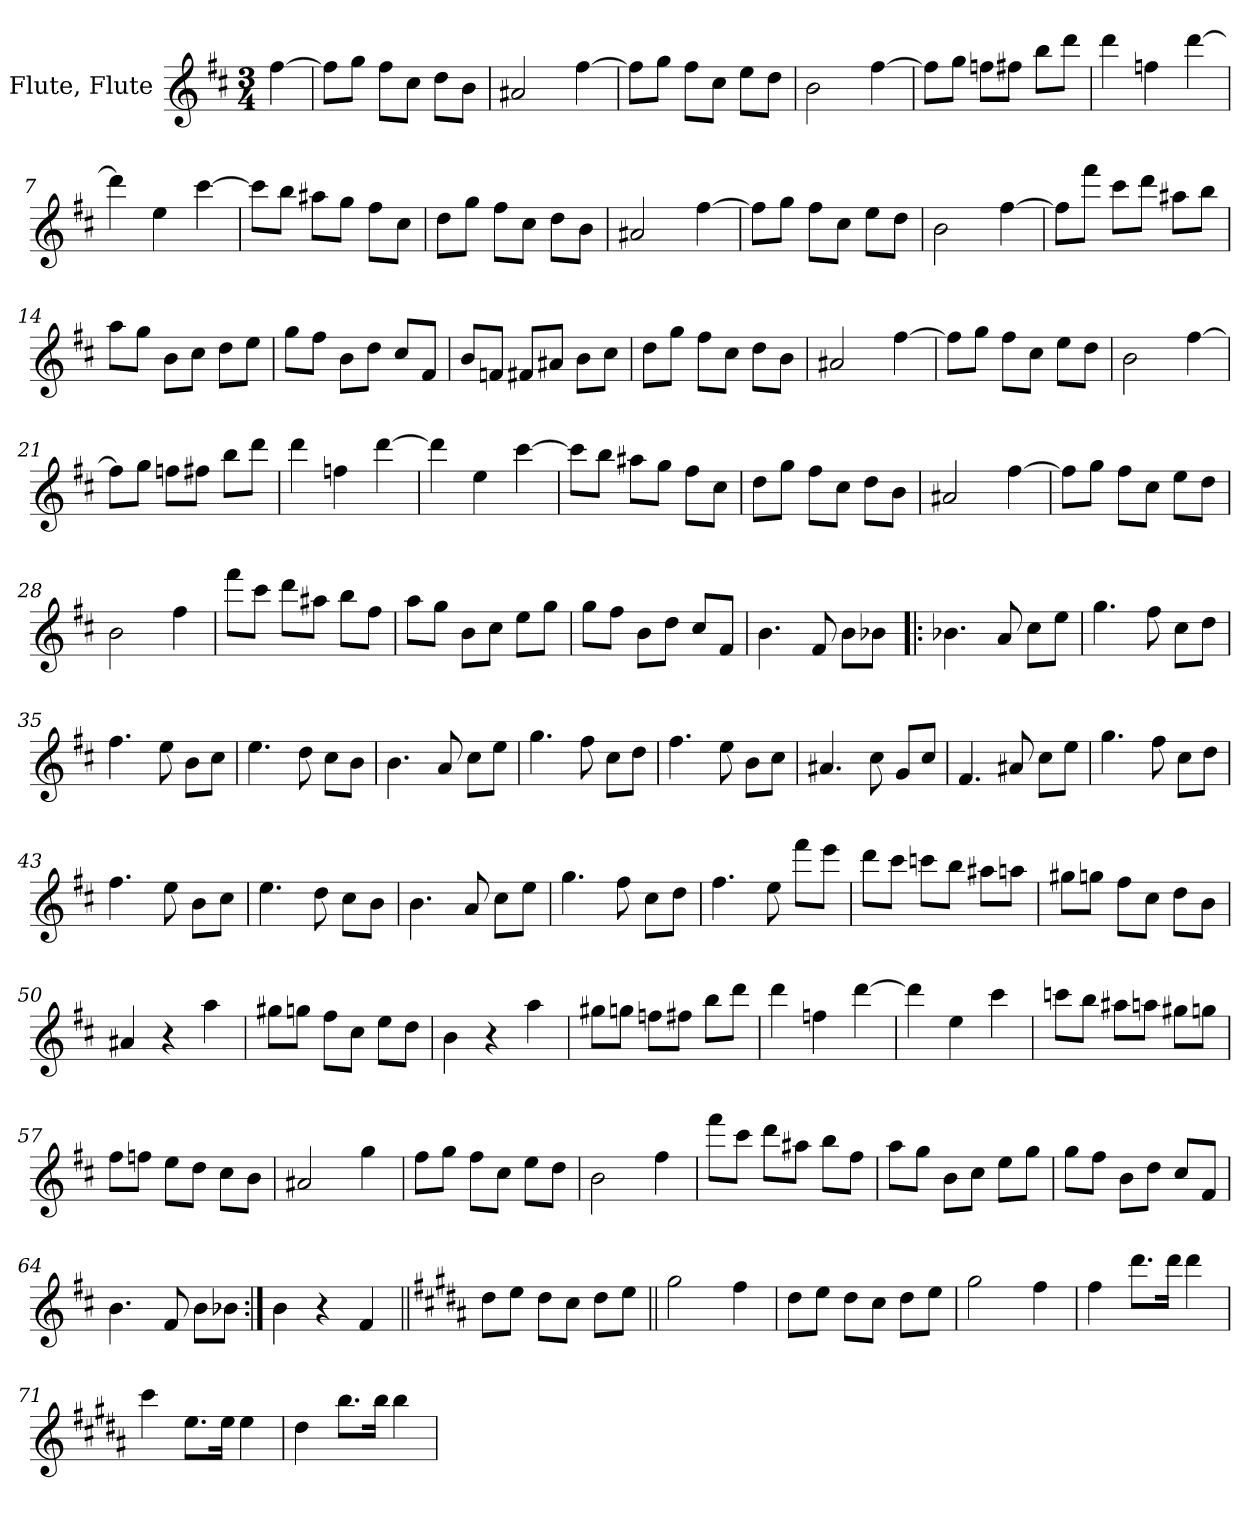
**kern
*part1
*staff1
*I"Flute, Flute
*I'Fl.
*clefG2
*k[f#c#]
*M3/4
*MM120
=
[4ff#\
=1
8ff#\L]
8gg\J
8ff#\L
8cc#\J
8dd\L
8b\J
=2
2a#X/
[4ff#\
=3
8ff#\L]
8gg\J
8ff#\L
8cc#\J
8ee\L
8dd\J
=4
2b\
[4ff#\
=5
8ff#\L]
8gg\J
8ffn\L
8ff#X\J
8bb\L
8ddd\J
=6
4ddd\
4ffn\
[4ddd\
=7
4ddd\]
4ee\
[4ccc#\
!!LO:LB:g=z
=8
8ccc#\L]
8bb\J
8aa#X\L
8gg\J
8ff#\L
8cc#\J
=9
8dd\L
8gg\J
8ff#\L
8cc#\J
8dd\L
8b\J
=10
2a#X/
[4ff#\
=11
8ff#\L]
8gg\J
8ff#\L
8cc#\J
8ee\L
8dd\J
=12
2b\
[4ff#\
=13
8ff#\L]
8fff#\J
8ccc#\L
8ddd\J
8aa#X\L
8bb\J
=14
8aa\L
8gg\J
8b\L
8cc#\J
8dd\L
8ee\J
!!LO:LB:g=z
=15
8gg\L
8ff#\J
8b\L
8dd\J
8cc#/L
8f#/J
=16
8b/L
8fn/J
8f#X/L
8a#X/J
8b\L
8cc#\J
=17
8dd\L
8gg\J
8ff#\L
8cc#\J
8dd\L
8b\J
=18
2a#X/
[4ff#\
=19
8ff#\L]
8gg\J
8ff#\L
8cc#\J
8ee\L
8dd\J
=20
2b\
[4ff#\
=21
8ff#\L]
8gg\J
8ffn\L
8ff#X\J
8bb\L
8ddd\J
!!LO:LB:g=z
=22
4ddd\
4ffn\
[4ddd\
=23
4ddd\]
4ee\
[4ccc#\
=24
8ccc#\L]
8bb\J
8aa#X\L
8gg\J
8ff#\L
8cc#\J
=25
8dd\L
8gg\J
8ff#\L
8cc#\J
8dd\L
8b\J
=26
2a#X/
[4ff#\
=27
8ff#\L]
8gg\J
8ff#\L
8cc#\J
8ee\L
8dd\J
=28
2b\
4ff#\
=29
8fff#\L
8ccc#\J
8ddd\L
8aa#X\J
8bb\L
8ff#\J
!!LO:LB:g=z
=30
8aa\L
8gg\J
8b\L
8cc#\J
8ee\L
8gg\J
=31
8gg\L
8ff#\J
8b\L
8dd\J
8cc#/L
8f#/J
=32
4.b\
8f#/
8b\L
8b-X\J
=33!|:
4.b-X\
8a/
8cc#\L
8ee\J
=34
4.gg\
8ff#\
8cc#\L
8dd\J
=35
4.ff#\
8ee\
8b\L
8cc#\J
=36
4.ee\
8dd\
8cc#\L
8b\J
!!LO:LB:g=z
=37
4.b\
8a/
8cc#\L
8ee\J
=38
4.gg\
8ff#\
8cc#\L
8dd\J
=39
4.ff#\
8ee\
8b\L
8cc#\J
=40
4.a#X/
8cc#\
8g/L
8cc#/J
=41
4.f#/
8a#X/
8cc#\L
8ee\J
=42
4.gg\
8ff#\
8cc#\L
8dd\J
=43
4.ff#\
8ee\
8b\L
8cc#\J
!!LO:LB:g=z
=44
4.ee\
8dd\
8cc#\L
8b\J
=45
4.b\
8a/
8cc#\L
8ee\J
=46
4.gg\
8ff#\
8cc#\L
8dd\J
=47
4.ff#\
8ee\
8fff#\L
8eee\J
=48
8ddd\L
8ccc#\J
8cccn\L
8bb\J
8aa#X\L
8aan\J
=49
8gg#X\L
8ggn\J
8ff#\L
8cc#\J
8dd\L
8b\J
=50
4a#X/
4r
4aa\
!!LO:LB:g=z
=51
8gg#X\L
8ggn\J
8ff#\L
8cc#\J
8ee\L
8dd\J
=52
4b\
4r
4aa\
=53
8gg#X\L
8ggn\J
8ffn\L
8ff#X\J
8bb\L
8ddd\J
=54
4ddd\
4ffn\
[4ddd\
=55
4ddd\]
4ee\
4ccc#\
=56
8cccn\L
8bb\J
8aa#X\L
8aan\J
8gg#X\L
8ggn\J
=57
8ff#\L
8ffn\J
8ee\L
8dd\J
8cc#\L
8b\J
!!LO:LB:g=z
=58
2a#X/
4gg\
=59
8ff#\L
8gg\J
8ff#\L
8cc#\J
8ee\L
8dd\J
=60
2b\
4ff#\
=61
8fff#\L
8ccc#\J
8ddd\L
8aa#X\J
8bb\L
8ff#\J
=62
8aa\L
8gg\J
8b\L
8cc#\J
8ee\L
8gg\J
=63
8gg\L
8ff#\J
8b\L
8dd\J
8cc#/L
8f#/J
=64
4.b\
8f#/
8b\L
8b-X\J
=65:|!
4b\
4r
4f#/
!!LO:LB:g=z
=66||
*k[f#c#g#d#a#]
8dd#\L
8ee\J
8dd#\L
8cc#\J
8dd#\L
8ee\J
=67||
2gg#\
4ff#\
=68
8dd#\L
8ee\J
8dd#\L
8cc#\J
8dd#\L
8ee\J
=69
2gg#\
4ff#\
=70
4ff#\
8.ddd#\L
16ddd#\Jk
4ddd#\
=71
4ccc#\
8.ee\L
16ee\Jk
4ee\
=72
4dd#\
8.bb\L
16bb\Jk
4bb\
=
*-
